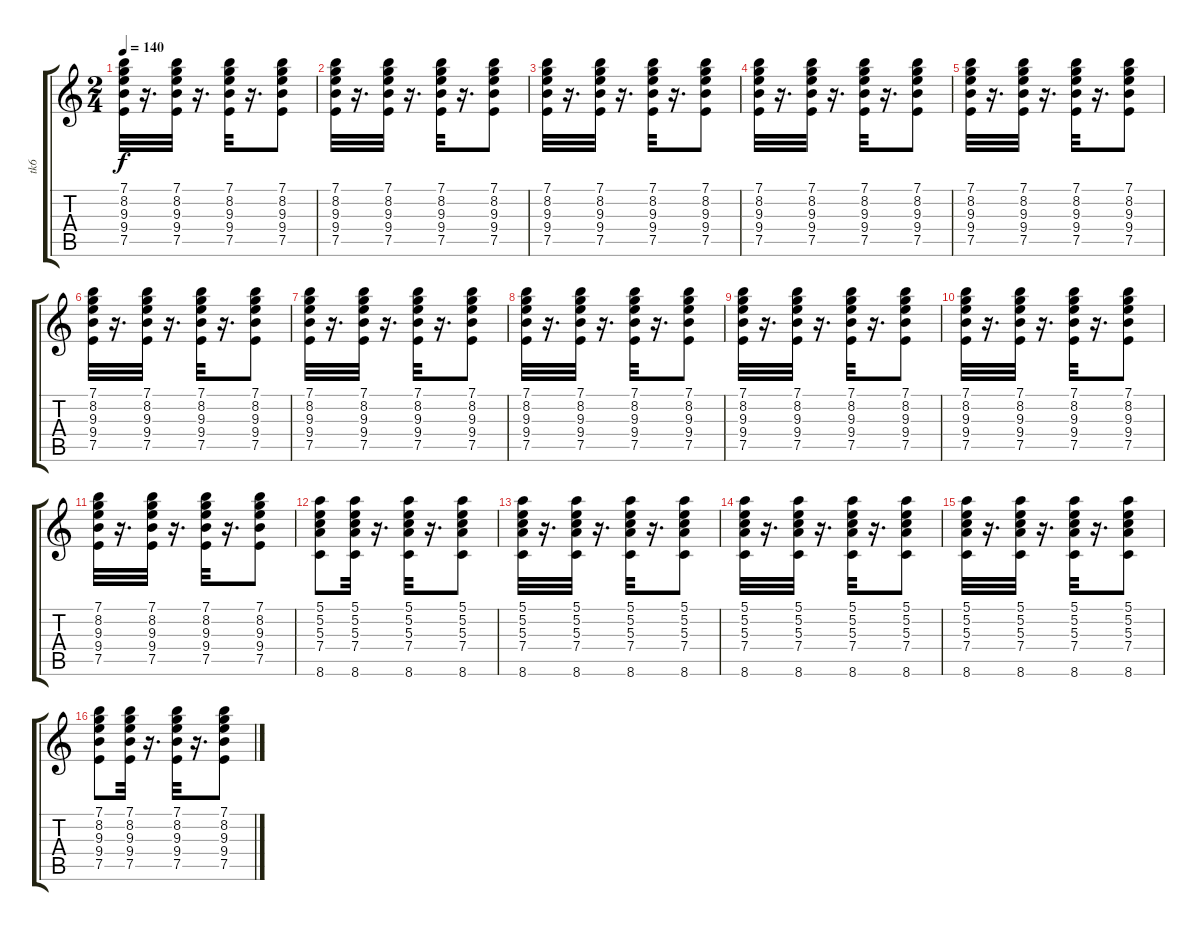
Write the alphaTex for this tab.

\track ("tk6" "tk6") {instrument acousticguitarsteel}
\staff {score tabs}
\tuning (E4 B3 G3 D3 A2 E2) {hide}
\ts (2 4)
\tempo 140
\clef g2
\ks c
(7.1 8.2 9.3 9.4 7.5).32{dy f} r.16{d} (7.1 8.2 9.3 9.4 7.5).32 r.16{d} (7.1 8.2 9.3 9.4 7.5).32 r.16{d} (7.1 8.2 9.3 9.4 7.5).8 |
(7.1 8.2 9.3 9.4 7.5).32 r.16{d} (7.1 8.2 9.3 9.4 7.5).32 r.16{d} (7.1 8.2 9.3 9.4 7.5).32 r.16{d} (7.1 8.2 9.3 9.4 7.5).8 |
(7.1 8.2 9.3 9.4 7.5).32 r.16{d} (7.1 8.2 9.3 9.4 7.5).32 r.16{d} (7.1 8.2 9.3 9.4 7.5).32 r.16{d} (7.1 8.2 9.3 9.4 7.5).8 |
(7.1 8.2 9.3 9.4 7.5).32 r.16{d} (7.1 8.2 9.3 9.4 7.5).32 r.16{d} (7.1 8.2 9.3 9.4 7.5).32 r.16{d} (7.1 8.2 9.3 9.4 7.5).8 |
(7.1 8.2 9.3 9.4 7.5).32 r.16{d} (7.1 8.2 9.3 9.4 7.5).32 r.16{d} (7.1 8.2 9.3 9.4 7.5).32 r.16{d} (7.1 8.2 9.3 9.4 7.5).8 |
(7.1 8.2 9.3 9.4 7.5).32 r.16{d} (7.1 8.2 9.3 9.4 7.5).32 r.16{d} (7.1 8.2 9.3 9.4 7.5).32 r.16{d} (7.1 8.2 9.3 9.4 7.5).8 |
(7.1 8.2 9.3 9.4 7.5).32 r.16{d} (7.1 8.2 9.3 9.4 7.5).32 r.16{d} (7.1 8.2 9.3 9.4 7.5).32 r.16{d} (7.1 8.2 9.3 9.4 7.5).8 |
(7.1 8.2 9.3 9.4 7.5).32 r.16{d} (7.1 8.2 9.3 9.4 7.5).32 r.16{d} (7.1 8.2 9.3 9.4 7.5).32 r.16{d} (7.1 8.2 9.3 9.4 7.5).8 |
(7.1 8.2 9.3 9.4 7.5).32 r.16{d} (7.1 8.2 9.3 9.4 7.5).32 r.16{d} (7.1 8.2 9.3 9.4 7.5).32 r.16{d} (7.1 8.2 9.3 9.4 7.5).8 |
(7.1 8.2 9.3 9.4 7.5).32 r.16{d} (7.1 8.2 9.3 9.4 7.5).32 r.16{d} (7.1 8.2 9.3 9.4 7.5).32 r.16{d} (7.1 8.2 9.3 9.4 7.5).8 |
(7.1 8.2 9.3 9.4 7.5).32 r.16{d} (7.1 8.2 9.3 9.4 7.5).32 r.16{d} (7.1 8.2 9.3 9.4 7.5).32 r.16{d} (7.1 8.2 9.3 9.4 7.5).8 |
(5.1 5.2 5.3 7.4 8.6).8 (5.1 5.2 5.3 7.4 8.6).32 r.16{d} (5.1 5.2 5.3 7.4 8.6).32 r.16{d} (5.1 5.2 5.3 7.4 8.6).8 |
(5.1 5.2 5.3 7.4 8.6).32 r.16{d} (5.1 5.2 5.3 7.4 8.6).32 r.16{d} (5.1 5.2 5.3 7.4 8.6).32 r.16{d} (5.1 5.2 5.3 7.4 8.6).8 |
(5.1 5.2 5.3 7.4 8.6).32 r.16{d} (5.1 5.2 5.3 7.4 8.6).32 r.16{d} (5.1 5.2 5.3 7.4 8.6).32 r.16{d} (5.1 5.2 5.3 7.4 8.6).8 |
(5.1 5.2 5.3 7.4 8.6).32 r.16{d} (5.1 5.2 5.3 7.4 8.6).32 r.16{d} (5.1 5.2 5.3 7.4 8.6).32 r.16{d} (5.1 5.2 5.3 7.4 8.6).8 |
(7.1 8.2 9.3 9.4 7.5).8 (7.1 8.2 9.3 9.4 7.5).32 r.16{d} (7.1 8.2 9.3 9.4 7.5).32 r.16{d} (7.1 8.2 9.3 9.4 7.5).8
